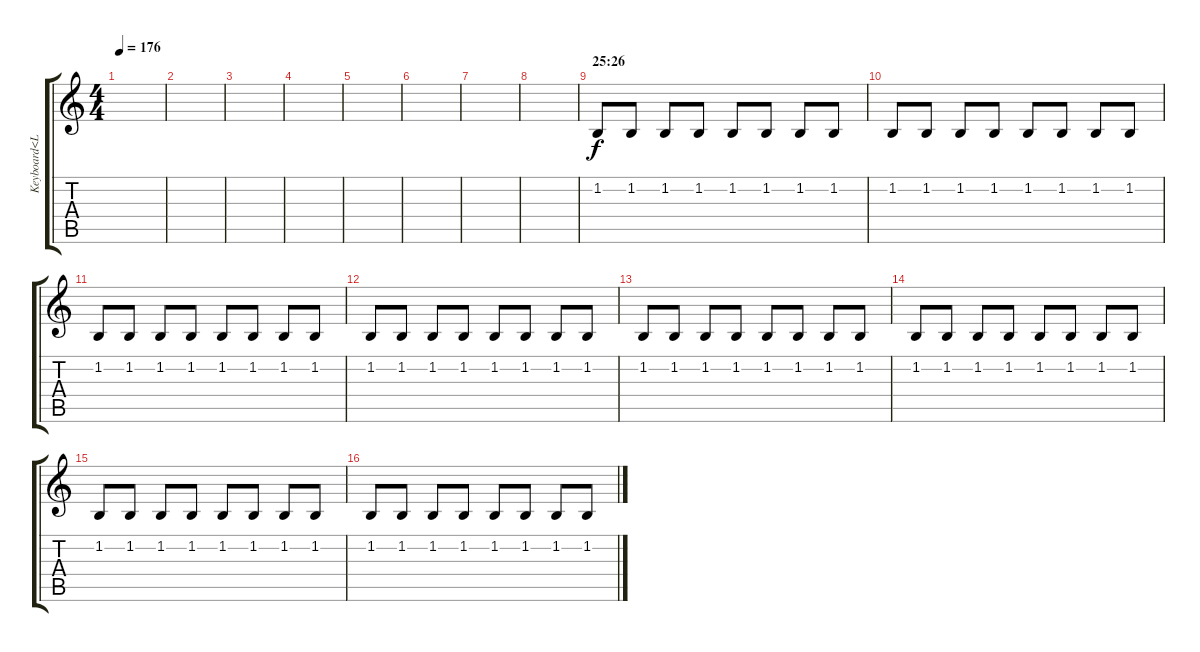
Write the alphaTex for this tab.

\track ("Keyboard<L>" "Keyboard<L") {instrument stringensemble1}
\staff {score tabs}
\tuning (Eb4 Bb3 Gb3 Db3 Ab2 Eb2) {hide}
\ts (4 4)
\tempo 176
\clef g2
\ks c
|
|
|
|
|
|
|
|
\section ("" "25:26")
1.2.8 1.2.8 1.2.8 1.2.8 1.2.8 1.2.8 1.2.8 1.2.8 |
1.2.8 1.2.8 1.2.8 1.2.8 1.2.8 1.2.8 1.2.8 1.2.8 |
1.2.8 1.2.8 1.2.8 1.2.8 1.2.8 1.2.8 1.2.8 1.2.8 |
1.2.8 1.2.8 1.2.8 1.2.8 1.2.8 1.2.8 1.2.8 1.2.8 |
1.2.8 1.2.8 1.2.8 1.2.8 1.2.8 1.2.8 1.2.8 1.2.8 |
1.2.8 1.2.8 1.2.8 1.2.8 1.2.8 1.2.8 1.2.8 1.2.8 |
1.2.8 1.2.8 1.2.8 1.2.8 1.2.8 1.2.8 1.2.8 1.2.8 |
1.2.8 1.2.8 1.2.8 1.2.8 1.2.8 1.2.8 1.2.8 1.2.8
